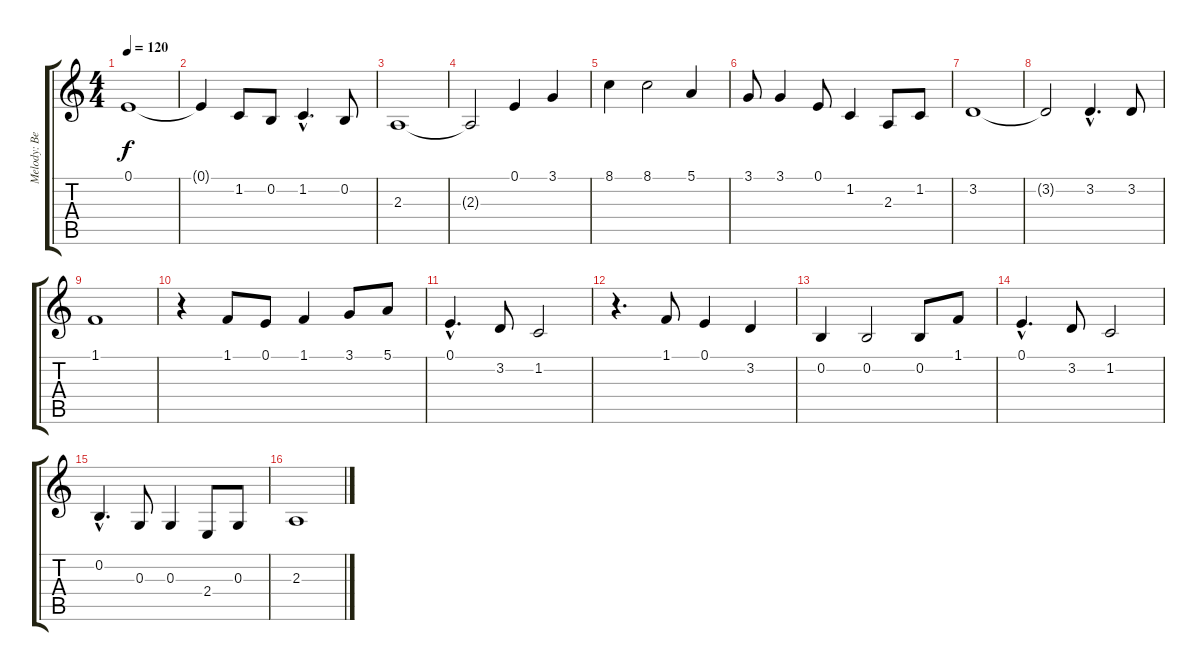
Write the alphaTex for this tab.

\track ("Melody: Bell        " "Melody: Be") {instrument pad1newage}
\staff {score tabs}
\tuning (E4 B3 G3 D3 A2 E2) {hide}
\ts (4 4)
\tempo 120
\clef g2
\ks c
0.1.1{dy f} |
0.1{t}.4 1.2.8 0.2.8 1.2{hac}.4{d} 0.2.8 |
2.3.1 |
2.3{t}.2 0.1.4 3.1.4 |
8.1.4 8.1.2 5.1.4 |
3.1.8 3.1.4 0.1.8 1.2.4 2.3.8 1.2.8 |
3.2.1 |
3.2{t}.2 3.2{hac}.4{d} 3.2.8 |
1.1.1 |
r.4 1.1.8 0.1.8 1.1.4 3.1.8 5.1.8 |
0.1{hac}.4{d} 3.2.8 1.2.2 |
r.4{d} 1.1.8 0.1.4 3.2.4 |
0.2.4 0.2.2 0.2.8 1.1.8 |
0.1{hac}.4{d} 3.2.8 1.2.2 |
0.2{hac}.4{d} 0.3.8 0.3.4 2.4.8 0.3.8 |
2.3.1
